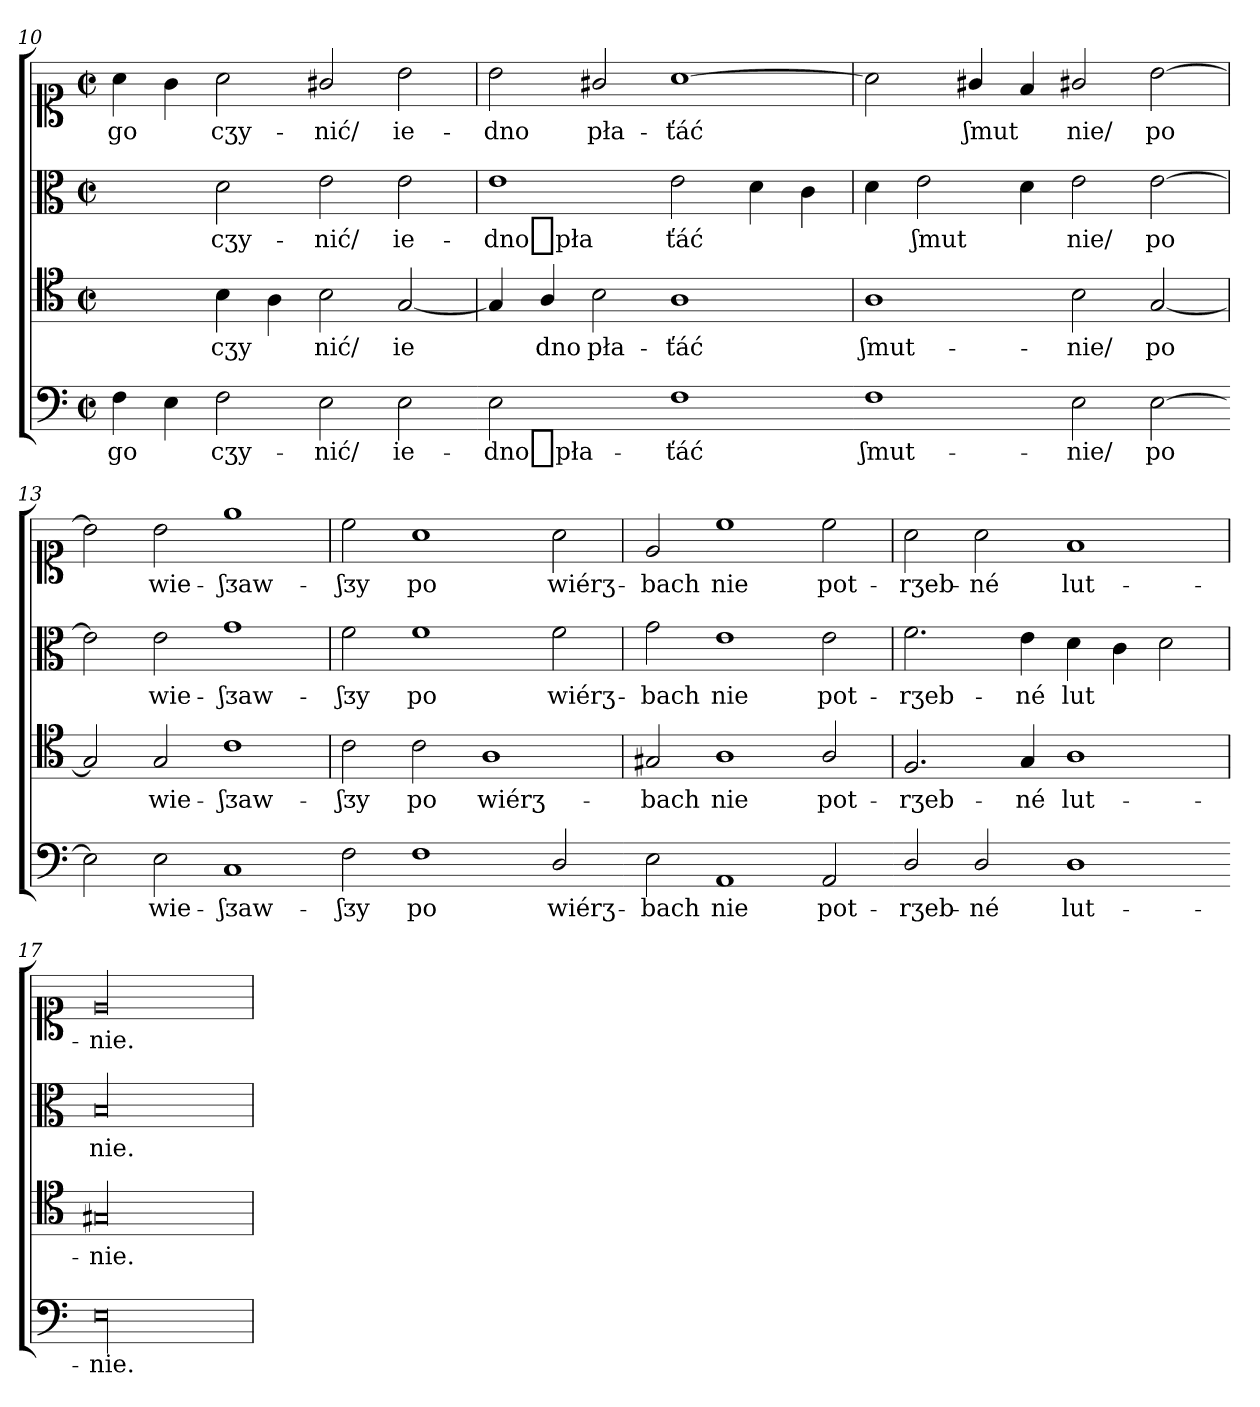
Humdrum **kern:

**kern	**text	**kern	**text	**kern	**text	**kern	**text
*part4	*part4	*part3	*part3	*part2	*part2	*part1	*part1
*staff4	*staff4	*staff3	*staff3	*staff2	*staff2	*staff1	*staff1
*clefF4	*	*clefC4	*	*clefC3	*	*clefC1	*
*k[]	*	*k[]	*	*k[]	*	*k[]	*
*M4/2	*	*M4/2	*	*M4/2	*	*M4/2	*
*met(c|)	*	*met(c|)	*	*met(c|)	*	*met(c|)	*
=10	=10	=10	=10	=10	=10	=10	=10
4F	go	2ryy	.	2ryy	.	4a	-go
4E	.	.	.	.	.	4g	.
2F	cӡy-	4B	cӡy	2d	cӡy-	2a	cӡy-
.	.	4A	.	.	.	.	.
2E	-nić/	2B	nić/	2e	-nić/	2g#X/	-nić/
2E	ie-	[2G	ie	2e	ie-	2b	ie-
=11-	=11	=11	=11	=11	=11	=11	=11
!LO:N:vis=2	!	!	!	!	!	!	!
1E	-dno_pła-	4G]	.	1e	-dno_pła	2b	-dno
.	.	4A/	dno	.	.	.	.
.	.	2B	pła-	.	.	2g#X/	pła-
1F	-ťáć	1A	-ťáć	2e	ťáć	[1a	-ťáć
.	.	.	.	4d	.	.	.
.	.	.	.	4c	.	.	.
=12-	=12	=12	=12	=12	=12	=12	=12
1F	ʃmut-	1A	ʃmut-	4d	.	2a]	.
.	.	.	.	2e	ʃmut	.	.
.	.	.	.	.	.	4g#X/	ʃmut
.	.	.	.	4d	.	4f	.
2E	-nie/	2B	-nie/	2e	nie/	2g#X/	nie/
[2E	po	[2G	po	[2e	po	[2b	po
=13-	=13	=13	=13	=13	=13	=13	=13
2E]	.	2G]	.	2e]	.	2b]	.
2E	wie-	2G	wie-	2e	wie-	2b	wie-
1C	-ʃᴣaw-	1c	-ʃᴣaw-	1g	-ʃᴣaw-	1ee	-ʃᴣaw-
=14-	=14	=14	=14	=14	=14	=14	=14
2F	-ʃᴣy	2c	-ʃᴣy	2f	-ʃᴣy	2cc	-ʃᴣy
1F	po	2c	po	1f	po	1a	po
.	.	1A	wiérʒ-	.	.	.	.
2D/	wiérʒ-	.	.	2f	wiérʒ-	2a	wiérʒ-
=15-	=15	=15	=15	=15	=15	=15	=15
2E	-bach	2G#X	-bach	2g	-bach	2e	-bach
1AA	nie	1A	nie	1e	nie	1cc	nie
2AA	pot-	2A/	pot-	2e	pot-	2cc	pot-
=16-	=16	=16	=16	=16	=16	=16	=16
2D/	-rӡeb-	2.F	-rӡeb-	2.f	-rӡeb-	2a	-rӡeb-
2D/	-né	.	.	.	.	2a	-né
.	.	4G	-né	4e	-né	.	.
1D	lut-	1A	lut-	4d	lut	1f	lut-
.	.	.	.	4c	.	.	.
.	.	.	.	2d	.	.	.
=17-	=17	=17	=17	=17	=17	=17	=17
!LO:N:vis=00	!	!LO:N:vis=00	!	!LO:N:vis=00	!	!LO:N:vis=00	!
0E	-nie.	0G#X/	-nie.	0B/	nie.	0e/	-nie.
=	=	=	=	=	=	=	=
*-	*-	*-	*-	*-	*-	*-	*-
